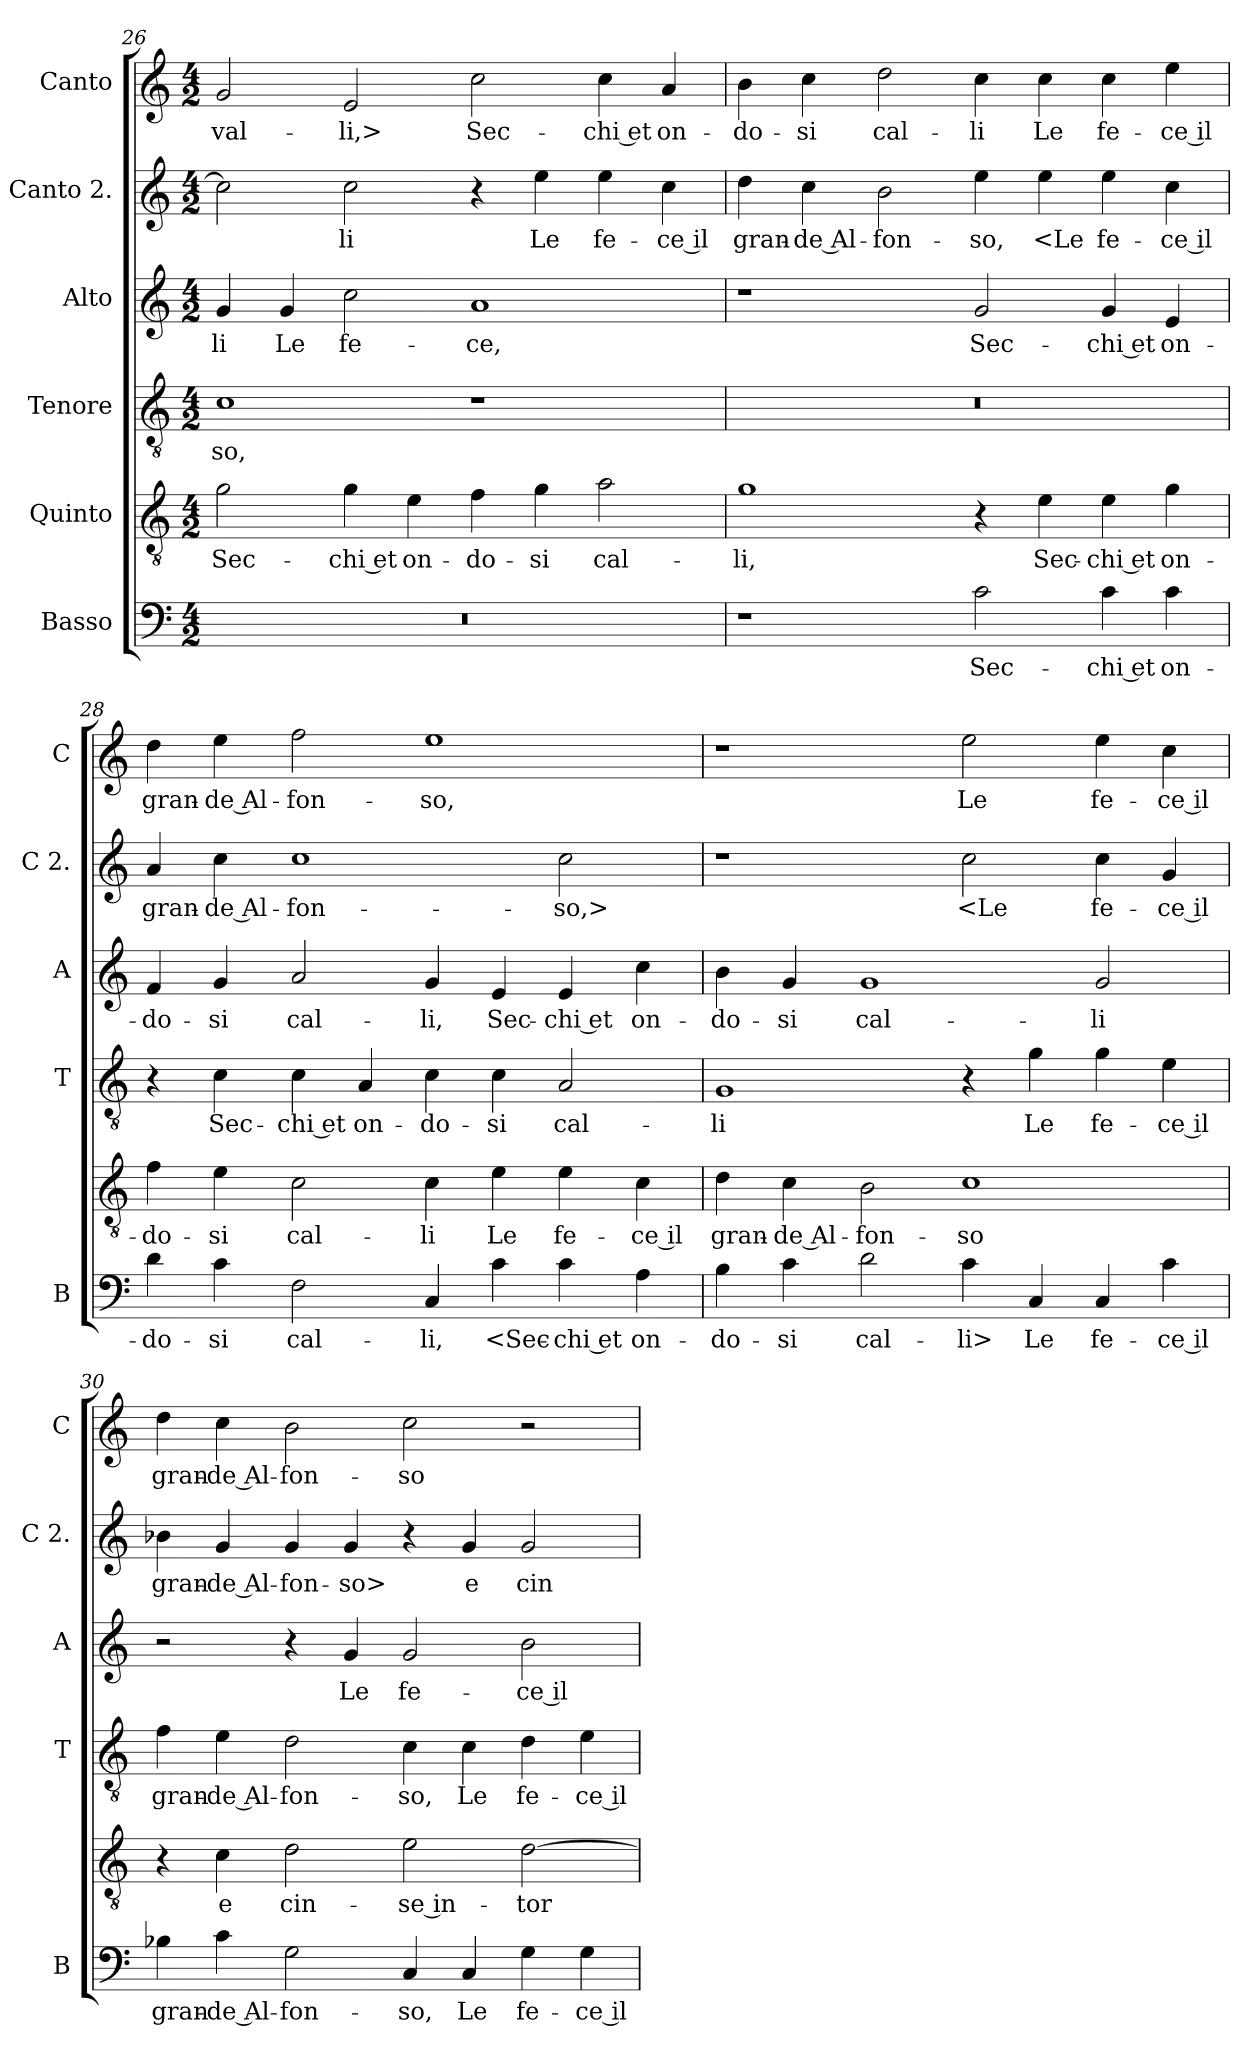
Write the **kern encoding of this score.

**kern	**text	**kern	**text	**kern	**text	**kern	**text	**kern	**text	**kern	**text
*part6	*part6	*part5	*part5	*part4	*part4	*part3	*part3	*part2	*part2	*part1	*part1
*staff6	*staff6	*staff5	*staff5	*staff4	*staff4	*staff3	*staff3	*staff2	*staff2	*staff1	*staff1
*I"Basso	*	*I"Quinto	*	*I"Tenore	*	*I"Alto	*	*I"Canto 2.	*	*I"Canto	*
*I'B	*	*	*	*I'T	*	*I'A	*	*I'C 2.	*	*I'C	*
*clefF4	*	*clefGv2	*	*clefGv2	*	*clefG2	*	*clefG2	*	*clefG2	*
*k[]	*	*k[]	*	*k[]	*	*k[]	*	*k[]	*	*k[]	*
*C:	*	*C:	*	*C:	*	*C:	*	*C:	*	*C:	*
*M4/2	*	*M4/2	*	*M4/2	*	*M4/2	*	*M4/2	*	*M4/2	*
=26	=26	=26	=26	=26	=26	=26	=26	=26	=26	=26	=26
0r	.	2g	Sec-	1c	-so,	4g	-li	2cc]	.	2g	val-
.	.	.	.	.	.	4g	Le	.	.	.	.
.	.	4g	-chi et	.	.	2cc	fe-	2cc	-li	2e	-li,>
.	.	4e	on-	.	.	.	.	.	.	.	.
.	.	4f	-do-	1r	.	1a	-ce,	4r	.	2cc	Sec-
.	.	4g	-si	.	.	.	.	4ee	Le	.	.
.	.	2a	cal-	.	.	.	.	4ee	fe-	4cc	-chi et
.	.	.	.	.	.	.	.	4cc	-ce il	4a	on-
=27	=27	=27	=27	=27	=27	=27	=27	=27	=27	=27	=27
1r	.	1g	-li,	0r	.	1r	.	4dd	gran-	4b	-do-
.	.	.	.	.	.	.	.	4cc	-de Al-	4cc	-si
.	.	.	.	.	.	.	.	2b	-fon-	2dd	cal-
2c	Sec-	4r	.	.	.	2g	Sec-	4ee	-so,	4cc	-li
.	.	4e	Sec-	.	.	.	.	4ee	<Le	4cc	Le
4c	-chi et	4e	-chi et	.	.	4g	-chi et	4ee	fe-	4cc	fe-
4c	on-	4g	on-	.	.	4e	on-	4cc	-ce il	4ee	-ce il
=28	=28	=28	=28	=28	=28	=28	=28	=28	=28	=28	=28
4d	-do-	4f	-do-	4r	.	4f	-do-	4a	gran-	4dd	gran-
4c	-si	4e	-si	4c	Sec-	4g	-si	4cc	-de Al-	4ee	-de Al-
2F	cal-	2c	cal-	4c	-chi et	2a	cal-	1cc	-fon-	2ff	-fon-
.	.	.	.	4A	on-	.	.	.	.	.	.
4C	-li,	4c	-li	4c	-do-	4g	-li,	.	.	1ee	-so,
4c	<Sec-	4e	Le	4c	-si	4e	Sec-	.	.	.	.
4c	-chi et	4e	fe-	2A	cal-	4e	-chi et	2cc	-so,>	.	.
4A	on-	4c	-ce il	.	.	4cc	on-	.	.	.	.
=29	=29	=29	=29	=29	=29	=29	=29	=29	=29	=29	=29
4B	-do-	4d	gran-	1G	-li	4b	-do-	1r	.	1r	.
4c	-si	4c	-de Al-	.	.	4g	-si	.	.	.	.
2d	cal-	2B	-fon-	.	.	1g	cal-	.	.	.	.
4c	-li>	1c	-so	4r	.	.	.	2cc	<Le	2ee	Le
4C	Le	.	.	4g	Le	.	.	.	.	.	.
4C	fe-	.	.	4g	fe-	2g	-li	4cc	fe-	4ee	fe-
4c	-ce il	.	.	4e	-ce il	.	.	4g	-ce il	4cc	-ce il
=30	=30	=30	=30	=30	=30	=30	=30	=30	=30	=30	=30
4B-X	gran-	4r	.	4f	gran-	2r	.	4b-X	gran-	4dd	gran-
4c	-de Al-	4c	e	4e	-de Al-	.	.	4g	-de Al-	4cc	-de Al-
2G	-fon-	2d	cin-	2d	-fon-	4r	.	4g	-fon-	2b	-fon-
.	.	.	.	.	.	4g	Le	4g	-so>	.	.
4C	-so,	2e	-se in-	4c	-so,	2g	fe-	4r	.	2cc	-so
4C	Le	.	.	4c	Le	.	.	4g	e	.	.
4G	fe-	[2d	-tor-	4d	fe-	2b	-ce il	2g	cin-	2r	.
4G	-ce il	.	.	4e	-ce il	.	.	.	.	.	.
=	=	=	=	=	=	=	=	=	=	=	=
*-	*-	*-	*-	*-	*-	*-	*-	*-	*-	*-	*-
